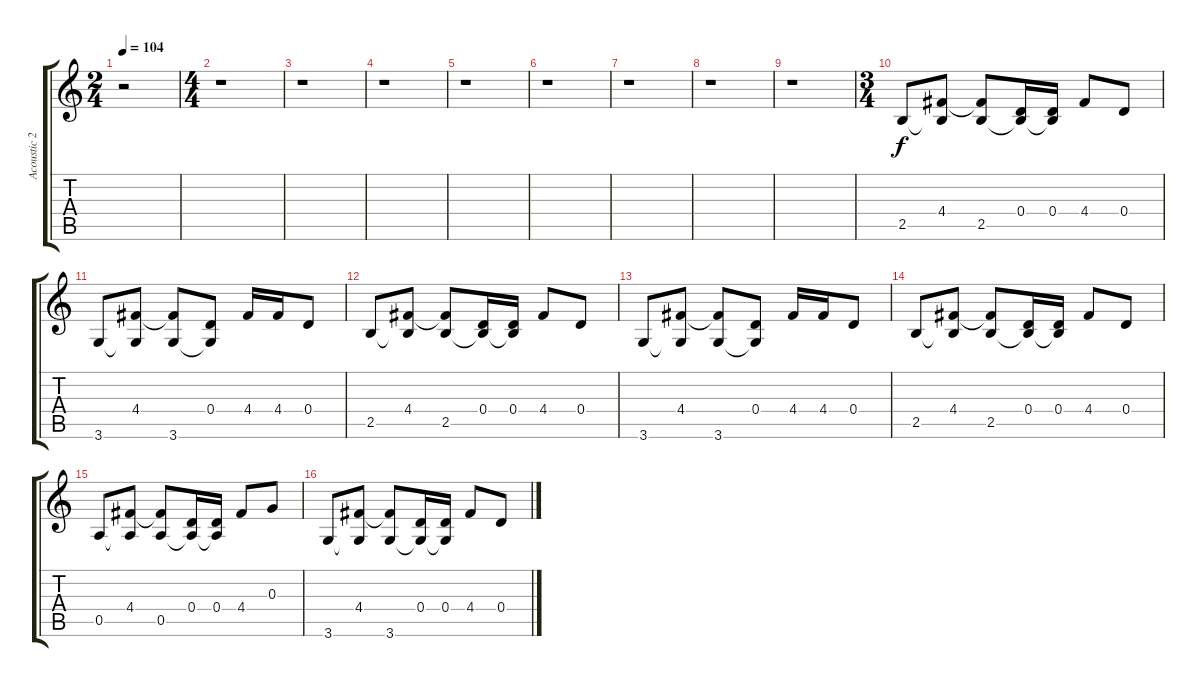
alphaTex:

\track ("Acoustic 2" "Acoustic 2") {instrument acousticguitarsteel}
\staff {score tabs}
\tuning (E4 B3 G3 D3 A2 E2) {hide}
\ts (2 4)
\tempo 104
\clef g2
\ks c
r.2{dy f} |
\ts (4 4)
r.1 |
r.1 |
r.1 |
r.1 |
r.1 |
r.1 |
r.1 |
r.1 |
\ts (3 4)
2.5.8 (4.4 2.5{t}).8 (4.4{t} 2.5).8 (0.4 2.5{t}).16 (0.4 2.5{t}).16 4.4.8 0.4.8 |
3.6.8 (4.4 3.6{t}).8 (4.4{t} 3.6).8 (0.4 3.6{t}).8 4.4.16 4.4.16 0.4.8 |
2.5.8 (4.4 2.5{t}).8 (4.4{t} 2.5).8 (0.4 2.5{t}).16 (0.4 2.5{t}).16 4.4.8 0.4.8 |
3.6.8 (4.4 3.6{t}).8 (4.4{t} 3.6).8 (0.4 3.6{t}).8 4.4.16 4.4.16 0.4.8 |
2.5.8 (4.4 2.5{t}).8 (4.4{t} 2.5).8 (0.4 2.5{t}).16 (0.4 2.5{t}).16 4.4.8 0.4.8 |
0.5.8 (4.4 0.5{t}).8 (4.4{t} 0.5).8 (0.4 0.5{t}).16 (0.4 0.5{t}).16 4.4.8 0.3.8 |
3.6.8 (4.4 3.6{t}).8 (4.4{t} 3.6).8 (0.4 3.6{t}).16 (0.4 3.6{t}).16 4.4.8 0.4.8
